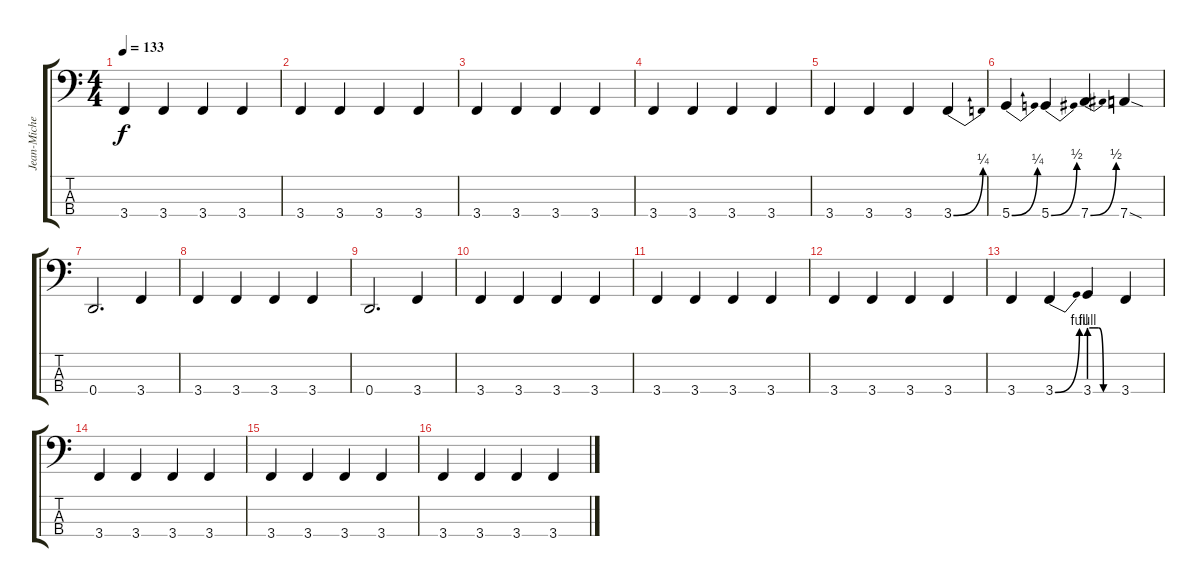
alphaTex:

\track ("Jean-Michel" "Jean-Miche") {instrument electricbasspick}
\staff {score tabs}
\tuning (F2 C2 G1 D1) {hide}
\ts (4 4)
\tempo 133
\clef f4
\ks c
3.4.4{dy f} 3.4.4 3.4.4 3.4.4 |
3.4.4 3.4.4 3.4.4 3.4.4 |
3.4.4 3.4.4 3.4.4 3.4.4 |
3.4.4 3.4.4 3.4.4 3.4.4 |
3.4.4 3.4.4 3.4.4 3.4{be (bend 0 0 60 1)}.4 |
5.4{be (bend 0 0 60 1)}.4 5.4{be (bend 0 0 60 2)}.4 7.4{be (bend 0 0 60 2)}.4 7.4{sod}.4 |
0.4.2{d} 3.4.4 |
3.4.4 3.4.4 3.4.4 3.4.4 |
0.4.2{d} 3.4.4 |
3.4.4 3.4.4 3.4.4 3.4.4 |
3.4.4 3.4.4 3.4.4 3.4.4 |
3.4.4 3.4.4 3.4.4 3.4.4 |
3.4.4 3.4{be (bend 0 0 60 4)}.4 3.4{be (custom 0 4 10 4 20 4 30 0 60 0)}.4 3.4.4 |
3.4.4 3.4.4 3.4.4 3.4.4 |
3.4.4 3.4.4 3.4.4 3.4.4 |
3.4.4 3.4.4 3.4.4 3.4.4
